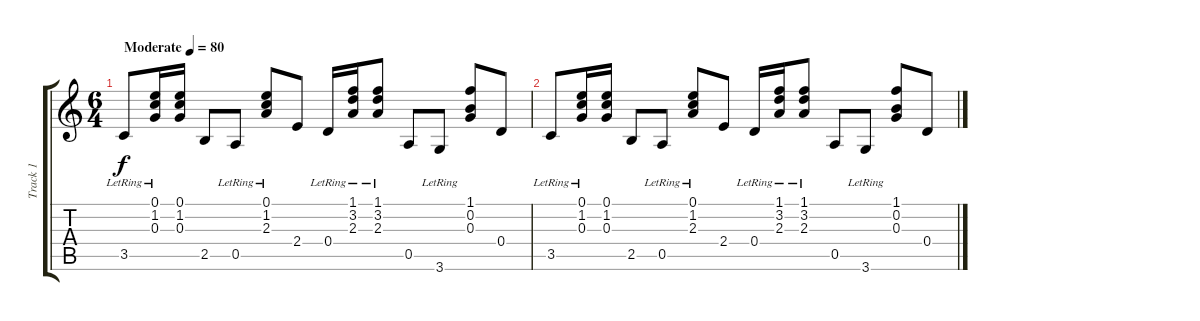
\track ("Track 1" "Track 1") {instrument acousticguitarnylon}
\staff {score tabs}
\tuning (E4 B3 G3 D3 A2 E2) {hide}
\ts (6 4)
\tempo (80 "Moderate")
\clef g2
\ks c
3.5{lr}.8{dy f instrument acousticguitarnylon} (0.1{lr} 1.2{lr} 0.3{lr}).16 (0.1 1.2 0.3).16 2.5.8 0.5{lr}.8 (0.1{lr} 1.2{lr} 2.3{lr}).8 2.4.8 0.4{lr}.16 (1.1{lr} 3.2{lr} 2.3{lr}).16 (1.1{lr} 3.2{lr} 2.3{lr}).8 0.5.8 3.6{lr}.8 (1.1 0.2 0.3).8 0.4.8 |
3.5{lr}.8 (0.1{lr} 1.2{lr} 0.3{lr}).16 (0.1 1.2 0.3).16 2.5.8 0.5{lr}.8 (0.1{lr} 1.2{lr} 2.3{lr}).8 2.4.8 0.4{lr}.16 (1.1{lr} 3.2{lr} 2.3{lr}).16 (1.1{lr} 3.2{lr} 2.3{lr}).8 0.5.8 3.6{lr}.8 (1.1 0.2 0.3).8 0.4.8
